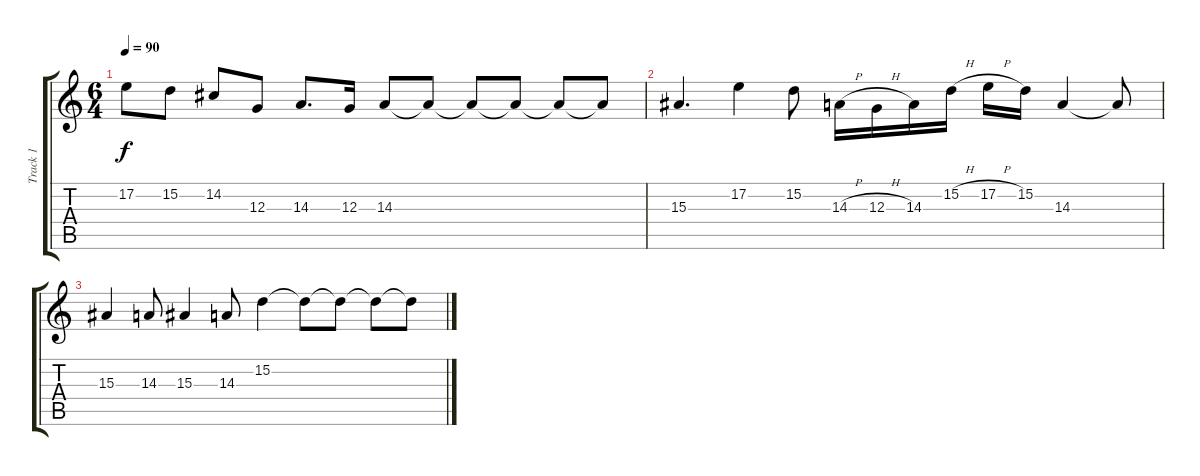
\track ("Track 1" "Track 1") {instrument trumpet}
\staff {score tabs}
\tuning (E4 B3 G3 D3 A2 E2) {hide}
\ts (6 4)
\tempo 90
\clef g2
\ks c
17.2.8{dy f} 15.2.8 14.2.8 12.3.8 14.3.8{d} 12.3.16 14.3.8 14.3{t}.8 14.3{t}.8 14.3{t}.8 14.3{t}.8 14.3{t}.8 |
15.3.4{d} 17.2.4 15.2.8 14.3{h}.16 12.3{h}.16 14.3.16 15.2{h}.16 17.2{h}.16 15.2.16 14.3.4 14.3{t}.8 |
15.3.4 14.3.8 15.3.4 14.3.8 15.2.4 15.2{t}.8 15.2{t}.8 15.2{t}.8 15.2{t}.8
